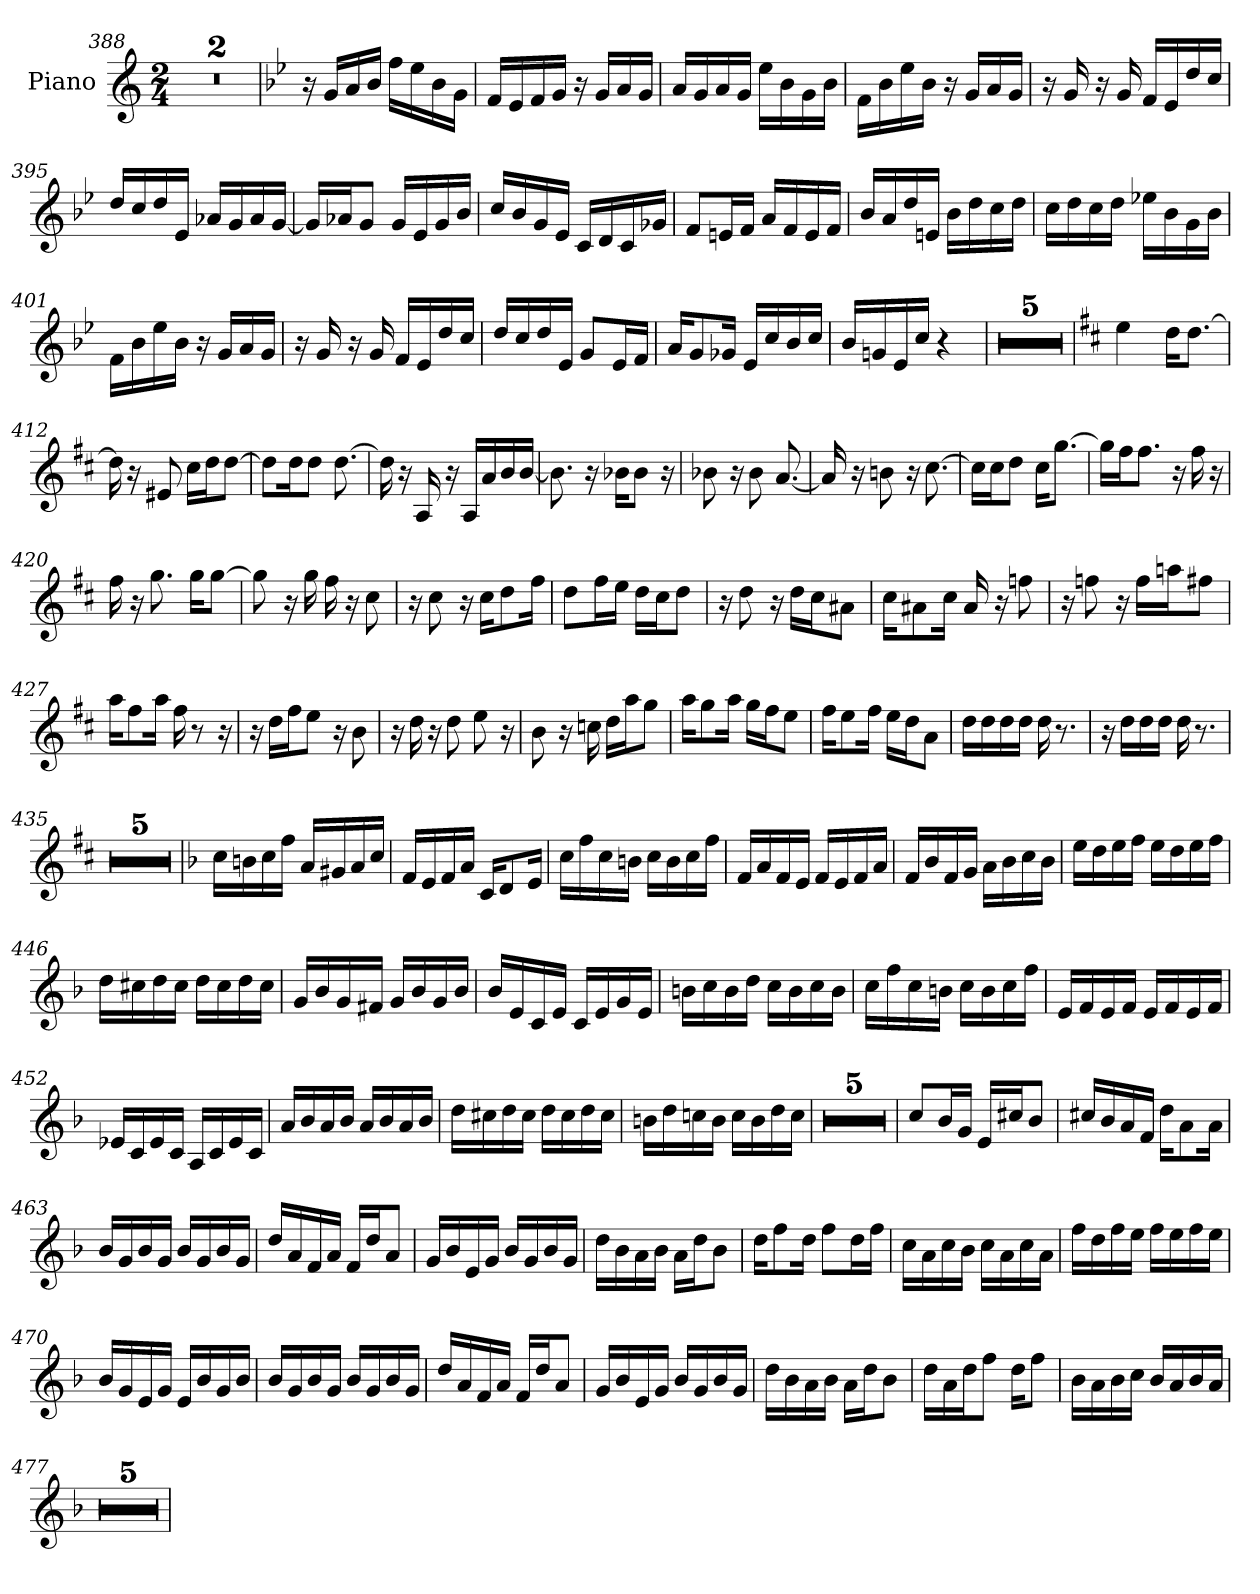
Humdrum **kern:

**kern
*part1
*staff1
*I"Piano
*I'Pno
*clefG2
*k[]
*C:
*M2/4
=388
2r
!!LO:LB:g=z
=389
2r
=390
!!LO:REH:place=s1:b:enc=none:fs=14:t=Melody 17
*k[b-e-]
*B-:
*MM60
16r
16g/LL
16a/
16b-/JJ
16ff\LL
16ee-\
16b-\
16g\JJ
=391
16f/LL
16e-/
16f/
16g/JJ
16r
16g/LL
16a/
16g/JJ
=392
16a/LL
16g/
16a/
16g/JJ
16ee-\LL
16b-\
16g\
16b-\JJ
=393
16f\LL
16b-\
16ee-\
16b-\JJ
16r
16g/LL
16a/
16g/JJ
!!LO:LB:g=z
=394
16r
16g/
16r
16g/
16f/LL
16e-/
16dd/
16cc/JJ
=395
16dd/LL
16cc/
16dd/
16e-/JJ
16a-X/LL
16g/
16a-/
[16g/JJ
=396
16g/LL]
16a-X/J
8g/J
16g/LL
16e-/
16g/
16b-/JJ
=397
16cc/LL
16b-/
16g/
16e-/JJ
16c/LL
16d/
16c/
16g-X/JJ
=398
8f/L
16en/L
16f/JJ
16a/LL
16f/
16e/
16f/JJ
!!LO:PB:g=z
=399
16b-/LL
16a/
16dd/
16en/JJ
16b-\LL
16dd\
16cc\
16dd\JJ
=400
16cc\LL
16dd\
16cc\
16dd\JJ
16ee-X\LL
16b-\
16g\
16b-\JJ
=401
16f\LL
16b-\
16ee-\
16b-\JJ
16r
16g/LL
16a/
16g/JJ
=402
16r
16g/
16r
16g/
16f/LL
16e-/
16dd/
16cc/JJ
=403
16dd/LL
16cc/
16dd/
16e-/JJ
8g/L
16e-/L
16f/JJ
!!LO:LB:g=z
=404
16a/KL
8g/
16g-X/Jk
16e-/LL
16cc/
16b-/
16cc/JJ
=405
16b-/LL
16gn/
16e-/
16cc/JJ
4r
=406
2r
=407
2r
=408
2r
=409
2r
=410
2r
=411
!!LO:REH:place=s1:b:enc=none:fs=14:t=Melody 18
*k[f#c#]
*D:
*MM60
4ee\
16dd\KL
[8.dd\J
!!LO:LB:g=z
=412
16dd\]
16r
8e#X/
16cc#\LL
16dd\J
[8dd\J
=413
8dd\L]
16dd\K
8dd\J
[8.dd\
=414
16dd\]
16r
16A/
16r
16A/LL
16a/
16b/
[16b/JJ
=415
8.b\]
16r
16b-X\KL
8b-\J
16r
=416
8b-X\
16r
8b-\
[8.a/
=417
16a/]
16r
8bn\
16r
[8.cc#\
!!LO:LB:g=z
=418
16cc#\LL]
16cc#\J
8dd\J
16cc#\KL
[8.gg\J
=419
16gg\LL]
16ff#\J
8.ff#\J
16r
16ff#\
16r
=420
16ff#\
16r
8.gg\
16gg\KL
[8gg\J
=421
8gg\]
16r
16gg\
16ff#\
16r
8cc#\
=422
16r
8cc#\
16r
16cc#\KL
8dd\
16ff#\Jk
=423
8dd\L
16ff#\L
16ee\JJ
16dd\LL
16cc#\J
8dd\J
!!LO:LB:g=z
=424
16r
8dd\
16r
16dd\LL
16cc#\J
8a#X\J
=425
16cc#\KL
8a#X\
16cc#\Jk
16a#/
16r
8ffn\
=426
16r
8ffn\
16r
16ff\LL
16aan\J
8ff#X\J
=427
16aa\KL
8ff#\
16aa\Jk
16ff#\
8r
16r
=428
16r
16dd\LL
16ff#\J
8ee\J
16r
8b\
!!LO:LB:g=z
=429
16r
16dd\
16r
8dd\
8ee\
16r
=430
8b\
16r
16ccn\
16dd\LL
16aa\J
8gg\J
=431
16aa\KL
8gg\
16aa\Jk
16gg\LL
16ff#\J
8ee\J
=432
16ff#\KL
8ee\
16ff#\Jk
16ee\LL
16dd\J
8a\J
=433
16dd\LL
16dd\
16dd\
16dd\JJ
16dd\
8.r
=434
16r
16dd\LL
16dd\
16dd\JJ
16dd\
8.r
!!LO:LB:g=z
=435
2r
=436
2r
=437
2r
=438
2r
=439
2r
=440
!!LO:REH:place=s1:b:enc=none:fs=14:t=Melody 19
*k[b-]
*F:
*MM60
16cc\LL
16bn\
16cc\
16ff\JJ
16a/LL
16g#X/
16a/
16cc/JJ
=441
16f/LL
16e/
16f/
16a/JJ
16c/KL
8d/
16e/Jk
!!LO:LB:g=z
=442
16cc\LL
16ff\
16cc\
16bn\JJ
16cc\LL
16b\
16cc\
16ff\JJ
=443
16f/LL
16a/
16f/
16e/JJ
16f/LL
16e/
16f/
16a/JJ
=444
16f/LL
16b-/
16f/
16g/JJ
16a\LL
16b-\
16cc\
16b-\JJ
=445
16ee\LL
16dd\
16ee\
16ff\JJ
16ee\LL
16dd\
16ee\
16ff\JJ
=446
16dd\LL
16cc#X\
16dd\
16cc#\JJ
16dd\LL
16cc#\
16dd\
16cc#\JJ
!!LO:LB:g=z
=447
16g/LL
16b-/
16g/
16f#X/JJ
16g/LL
16b-/
16g/
16b-/JJ
=448
16b-/LL
16e/
16c/
16e/JJ
16c/LL
16e/
16g/
16e/JJ
=449
16bn\LL
16cc\
16b\
16dd\JJ
16cc\LL
16b\
16cc\
16b\JJ
=450
16cc\LL
16ff\
16cc\
16bn\JJ
16cc\LL
16b\
16cc\
16ff\JJ
=451
16e/LL
16f/
16e/
16f/JJ
16e/LL
16f/
16e/
16f/JJ
!!LO:LB:g=z
=452
16e-X/LL
16c/
16e-/
16c/JJ
16A/LL
16c/
16e-/
16c/JJ
=453
16a/LL
16b-/
16a/
16b-/JJ
16a/LL
16b-/
16a/
16b-/JJ
=454
16dd\LL
16cc#X\
16dd\
16cc#\JJ
16dd\LL
16cc#\
16dd\
16cc#\JJ
=455
16bn\LL
16dd\
16ccn\
16b\JJ
16cc\LL
16b\
16dd\
16cc\JJ
=456
2r
=457
2r
!!LO:LB:g=z
=458
2r
=459
2r
=460
2r
=461
!!LO:REH:place=s1:b:enc=none:fs=14:t=Melody 20
*MM60
8cc/L
16b-/L
16g/JJ
16e/LL
16cc#X/J
8b-/J
=462
16cc#X/LL
16b-/
16a/
16f/JJ
16dd\KL
8a\
16a\Jk
=463
16b-/LL
16g/
16b-/
16g/JJ
16b-/LL
16g/
16b-/
16g/JJ
=464
16dd/LL
16a/
16f/
16a/JJ
16f/LL
16dd/J
8a/J
!!LO:PB:g=z
=465
16g/LL
16b-/
16e/
16g/JJ
16b-/LL
16g/
16b-/
16g/JJ
=466
16dd\LL
16b-\
16a\
16b-\JJ
16a\LL
16dd\J
8b-\J
=467
16dd\KL
8ff\
16dd\Jk
8ff\L
16dd\L
16ff\JJ
=468
16cc\LL
16a\
16cc\
16b-\JJ
16cc\LL
16a\
16cc\
16a\JJ
=469
16ff\LL
16dd\
16ff\
16ee\JJ
16ff\LL
16ee\
16ff\
16ee\JJ
!!LO:LB:g=z
=470
16b-/LL
16g/
16e/
16g/JJ
16e/LL
16b-/
16g/
16b-/JJ
=471
16b-/LL
16g/
16b-/
16g/JJ
16b-/LL
16g/
16b-/
16g/JJ
=472
16dd/LL
16a/
16f/
16a/JJ
16f/LL
16dd/J
8a/J
=473
16g/LL
16b-/
16e/
16g/JJ
16b-/LL
16g/
16b-/
16g/JJ
=474
16dd\LL
16b-\
16a\
16b-\JJ
16a\LL
16dd\J
8b-\J
!!LO:LB:g=z
=475
16dd\LL
16a\
16dd\J
8ff\J
16dd\KL
8ff\J
=476
16b-\LL
16a\
16b-\
16cc\JJ
16b-/LL
16a/
16b-/
16a/JJ
=477
2r
=478
2r
=479
2r
=480
2r
=481
2r
=
*-
